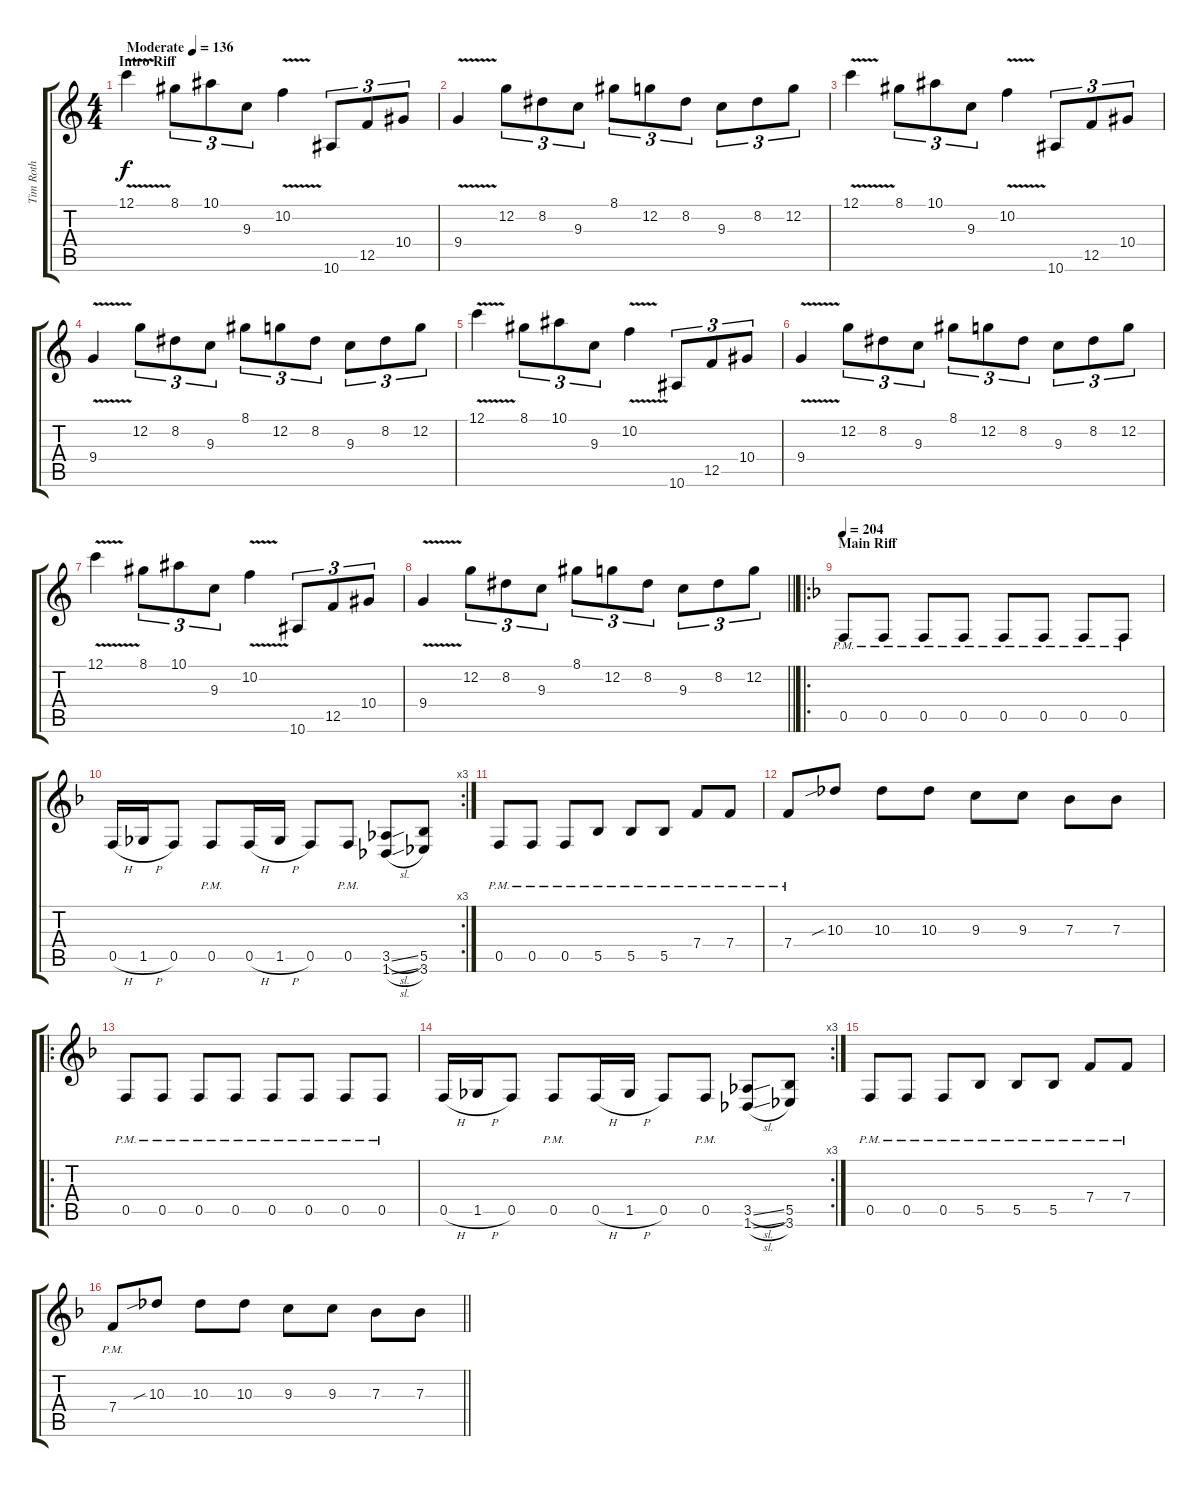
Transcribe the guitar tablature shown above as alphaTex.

\track ("Tim Roth" "Tim Roth") {instrument electricguitarclean}
\staff {score tabs}
\tuning (C4 G3 Eb3 Bb2 F2 C2) {hide}
\ts (4 4)
\section ("" "Intro Riff")
\tempo (136 "Moderate")
\clef g2
\ks c
12.1{v}.4{dy f instrument electricguitarclean} 8.1.8{tu (3 2)} 10.1.8{tu (3 2)} 9.3.8{tu (3 2)} 10.2{v}.4 10.6.8{tu (3 2)} 12.5.8{tu (3 2)} 10.4.8{tu (3 2)} |
9.4{v}.4 12.2.8{tu (3 2)} 8.2.8{tu (3 2)} 9.3.8{tu (3 2)} 8.1.8{tu (3 2)} 12.2.8{tu (3 2)} 8.2.8{tu (3 2)} 9.3.8{tu (3 2)} 8.2.8{tu (3 2)} 12.2.8{tu (3 2)} |
12.1{v}.4 8.1.8{tu (3 2)} 10.1.8{tu (3 2)} 9.3.8{tu (3 2)} 10.2{v}.4 10.6.8{tu (3 2)} 12.5.8{tu (3 2)} 10.4.8{tu (3 2)} |
9.4{v}.4 12.2.8{tu (3 2)} 8.2.8{tu (3 2)} 9.3.8{tu (3 2)} 8.1.8{tu (3 2)} 12.2.8{tu (3 2)} 8.2.8{tu (3 2)} 9.3.8{tu (3 2)} 8.2.8{tu (3 2)} 12.2.8{tu (3 2)} |
12.1{v}.4 8.1.8{tu (3 2)} 10.1.8{tu (3 2)} 9.3.8{tu (3 2)} 10.2{v}.4 10.6.8{tu (3 2)} 12.5.8{tu (3 2)} 10.4.8{tu (3 2)} |
9.4{v}.4 12.2.8{tu (3 2)} 8.2.8{tu (3 2)} 9.3.8{tu (3 2)} 8.1.8{tu (3 2)} 12.2.8{tu (3 2)} 8.2.8{tu (3 2)} 9.3.8{tu (3 2)} 8.2.8{tu (3 2)} 12.2.8{tu (3 2)} |
12.1{v}.4 8.1.8{tu (3 2)} 10.1.8{tu (3 2)} 9.3.8{tu (3 2)} 10.2{v}.4 10.6.8{tu (3 2)} 12.5.8{tu (3 2)} 10.4.8{tu (3 2)} |
\barLineRight lightlight
9.4{v}.4 12.2.8{tu (3 2)} 8.2.8{tu (3 2)} 9.3.8{tu (3 2)} 8.1.8{tu (3 2)} 12.2.8{tu (3 2)} 8.2.8{tu (3 2)} 9.3.8{tu (3 2)} 8.2.8{tu (3 2)} 12.2.8{tu (3 2)} |
\ro
\section ("" "Main Riff")
\tempo 204
\ks f
0.5{pm}.8{instrument distortionguitar} 0.5{pm}.8 0.5{pm}.8 0.5{pm}.8 0.5{pm}.8 0.5{pm}.8 0.5{pm}.8 0.5{pm}.8 |
\rc 3
0.5{h}.16 1.5{h}.16 0.5.8 0.5{pm}.8 0.5{h}.16 1.5{h}.16 0.5.8 0.5{pm}.8 (3.5{sl} 1.6{sl}).8 (5.5 3.6).8 |
0.5{pm}.8 0.5{pm}.8 0.5{pm}.8 5.5{pm}.8 5.5{pm}.8 5.5{pm}.8 7.4{pm}.8 7.4{pm}.8 |
7.4{pm}.8 10.3{sib}.8 10.3.8 10.3.8 9.3.8 9.3.8 7.3.8 7.3.8 |
\ro
0.5{pm}.8 0.5{pm}.8 0.5{pm}.8 0.5{pm}.8 0.5{pm}.8 0.5{pm}.8 0.5{pm}.8 0.5{pm}.8 |
\rc 3
0.5{h}.16 1.5{h}.16 0.5.8 0.5{pm}.8 0.5{h}.16 1.5{h}.16 0.5.8 0.5{pm}.8 (3.5{sl} 1.6{sl}).8 (5.5 3.6).8 |
0.5{pm}.8 0.5{pm}.8 0.5{pm}.8 5.5{pm}.8 5.5{pm}.8 5.5{pm}.8 7.4{pm}.8 7.4{pm}.8 |
\barLineRight lightlight
7.4{pm}.8 10.3{sib}.8 10.3.8 10.3.8 9.3.8 9.3.8 7.3.8 7.3.8
